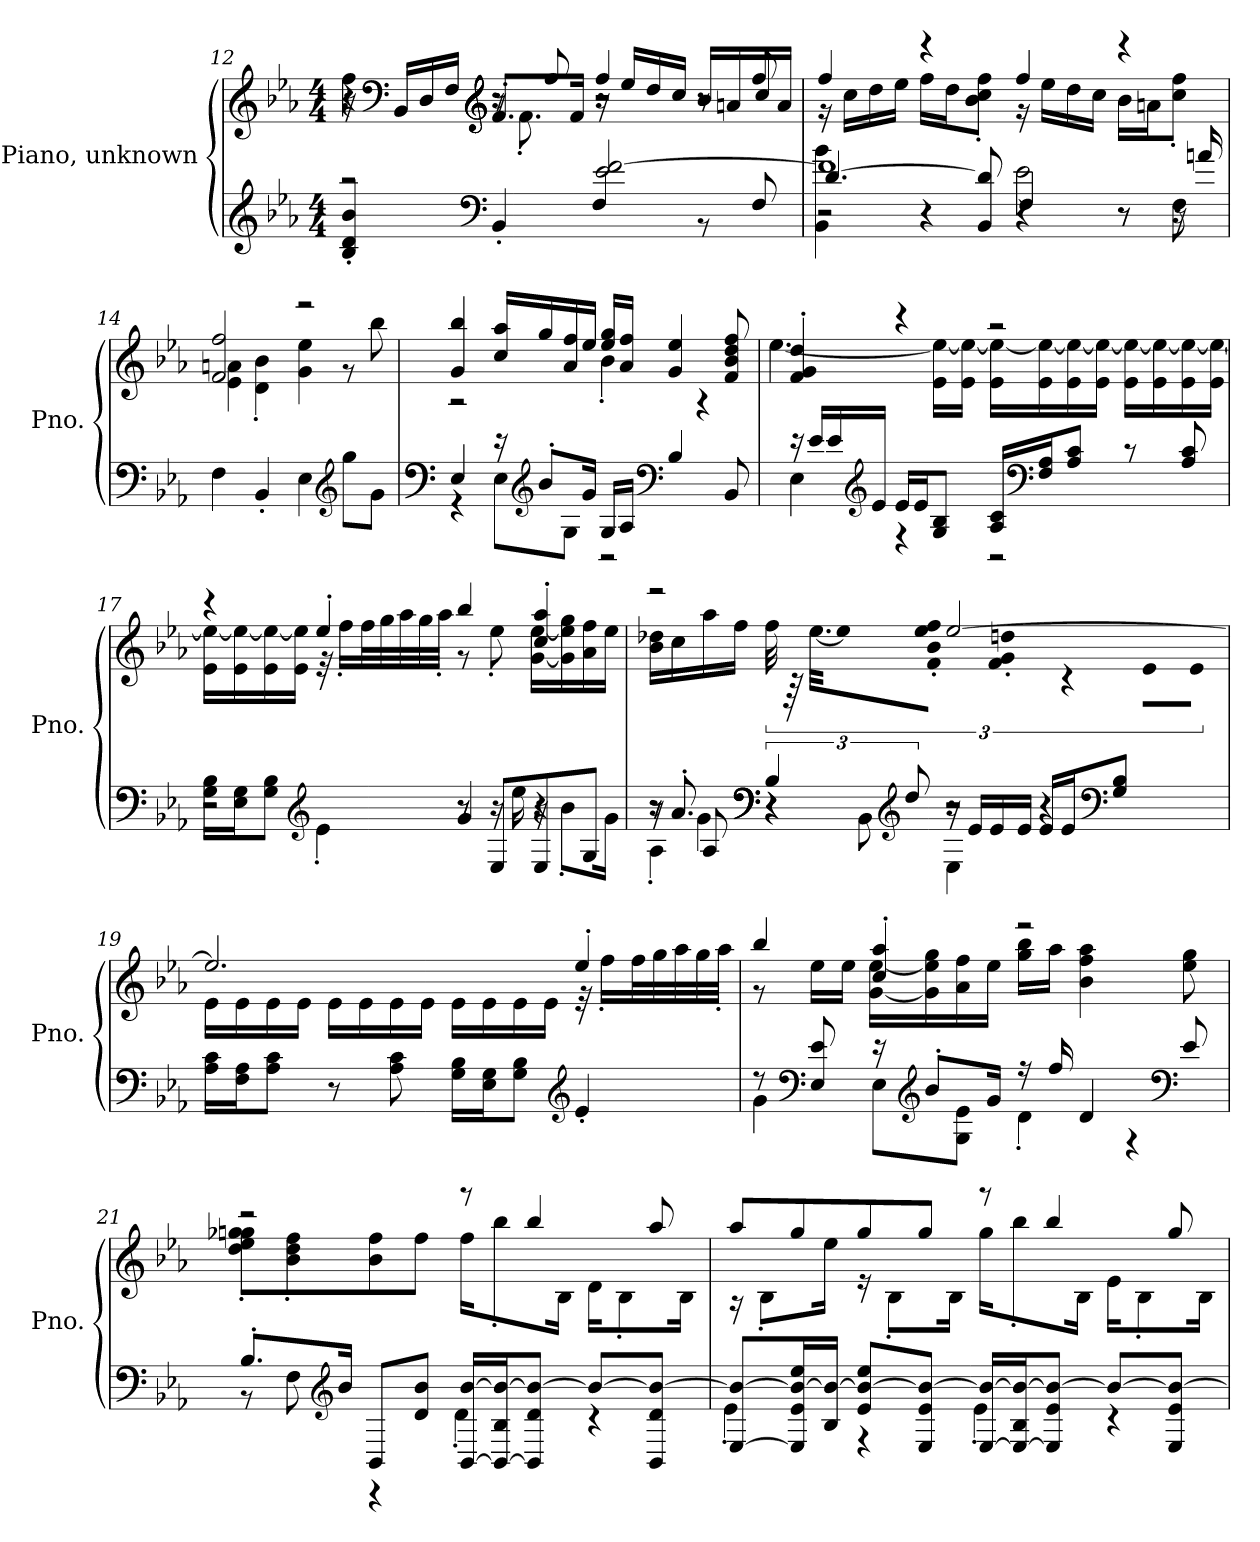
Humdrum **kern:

**kern	**kern
*part1	*part1
*staff2	*staff1
*I"Piano, unknown	*
*I'Pno.	*
!!LO:LB:g=z
*clefG2	*clefG2
*k[b-e-a-]	*k[b-e-a-]
*M4/4	*M4/4
=12	=12
*^	*^
*	*	*	*^
2r	4B-/' 4d/' 4b-/'	4r	4ff\	16r
*	*	*clefF4	*	*
.	.	.	.	16BB-/LL
.	.	.	.	16D/
.	.	.	.	16F/JJ
*clefF4	*	*clefG2	*	*
.	4BB-'/	8r	16r	8.f'/L
.	.	.	8.f'\	.
.	.	8ff/	.	.
.	.	.	.	16f/Jk
2e-/ [2f/	4F/	4ff/	2r	16r
.	.	.	.	16ee-/LL
.	.	.	.	16dd/
.	.	.	.	16cc/JJ
.	8r	8r	.	16b-/LL
.	.	.	.	16an/
.	8F/	8ff/	.	16cc/
.	.	.	.	16a/JJ
*	*	*	*v	*v
=13	=13	=13	=13
*^	*^	*	*
1f]	4BB-\ 4b-\	[4.d/	2r	4ff/	16r
.	.	.	.	.	16cc\LL
.	.	.	.	.	16dd\
.	.	.	.	.	16ee-\JJ
.	4r	.	.	4r	16ff\LL
.	.	.	.	.	16dd\J
.	.	8BB-/ 8d/]	.	.	8b-\' 8cc\' 8ff\'J
.	2e-\	4F/	4r	4ff/	16r
.	.	.	.	.	16ee-\LL
.	.	.	.	.	16dd\
.	.	.	.	.	16cc\JJ
.	.	8r	8r	4r	16b-\LL
.	.	.	.	.	16an\J
.	.	16r	8F\	.	8cc\' 8ff\'J
.	.	16an/	.	.	.
*v	*v	*v	*v	*	*
!!LO:LB:g=z	!!
=14	=14	=14
4F\	2f/ 2ff/	4e-\ 4an\
4BB-'/	.	4d\' 4b-\'
4E-\	2r	4g\ 4ee-\
*clefG2	*	*
8gg\L	.	8r
8g\J	.	8bb-\
=15	=15	=15
*clefF4	*	*
*^	*	*
4E-/	4r	4g/ 4bb-/	2r
16r	8E-\L	16cc/ 16aa-/LL	.
*clefG2	*	*	*
8b-'/L	.	16gg/	.
.	8G\J	16a-/ 16ff/	.
16g/Jk	.	16ee-/JJ	.
16G/LL	2r	16ee-/ 16gg/LL	4b-'\
16A-/JJ	.	16a-/ 16ff/JJ	.
*clefF4	*	*	*
4B-/	.	4g/ 4ee-/	.
.	.	.	4r
8BB-/	.	8f/ 8b-/ 8dd/ 8ff/	.
!!LO:LB:g=z	!!
=16	=16	=16	=16
16r	4E-\	4f/' 4g/' 4dd/'	[4.ee-\
16e-/LL	.	.	.
16e-/	.	.	.
*clefG2	*	*	*
16e-/JJ	.	.	.
16e-/LL	4r	4r	.
16e-/J	.	.	.
8G/ 8B-/J	.	.	16e-\ 16ee-\_LL
.	.	.	16e-\ 16ee-\_JJ
16A-/ 16c/LL	2r	2r	16e-\ 16ee-\_LL
*clefF4	*	*	*
16F/ 16A-/J	.	.	16e-\ 16ee-\_
8A-/ 8c/J	.	.	16e-\ 16ee-\_
.	.	.	16e-\ 16ee-\_JJ
8r	.	.	16e-\ 16ee-\_LL
.	.	.	16e-\ 16ee-\_
8A-/ 8c/	.	.	16e-\ 16ee-\_
.	.	.	16e-\ 16ee-\_JJ
!!LO:LB:g=z	!!
=17	=17	=17	=17
*	*^	*	*
2r	16G\ 16B-\LL	2r	4r	16e-\ 16ee-\_LL
.	16E-\ 16G\J	.	.	16e-\ 16ee-\_
.	8G\ 8B-\J	.	.	16e-\ 16ee-\_
.	.	.	.	16e-\ 16ee-\]JJ
*clefG2	*	*	*	*
.	4e-'\	.	4ee-'/	32r
.	.	.	.	16ff'\LL
.	.	.	.	32ff\L
.	.	.	.	32gg\
.	.	.	.	32aa-\
.	.	.	.	32gg\
.	.	.	.	32aa-'\JJJ
4g/	8r	8r	4bb-/	8r
.	16r	8E-/L	.	8ee-'\
.	16ee-\	.	.	.
4r	16r	8E-/	4cc/' 4aa-/'	[16g\ [16ee-\LL
.	8b-'\L	.	.	16g\] 16ee-\] 16gg\
.	.	8G/J	.	16a-\ 16ff\
.	16g\Jk	.	.	16ee-\JJ
!!LO:LB:g=z	!!
=18	=18	=18	=18	=18
*	*	*^	*	*
16r	4A-'\	8r	8r	2r	16b-\ 16dd-X\LL
8.a-'/	.	.	.	.	16cc\
.	.	8A-/	4g\	.	16aa-\
.	.	.	.	.	16ff\JJ
*clefF4	*	*	*	*	*
6B-/	4r	4r	.	.	48ff\
.	.	.	.	.	96r
.	.	.	.	.	[48.ee-\KLL
.	.	.	.	.	16ee-\J]
.	.	.	8BB-\	.	8f\' 8b-\' 8ee-\' 8ff\'J
*clefG2	*	*	*	*	*
12dd/	.	.	.	.	.
16r	2r	2r	4E-\	[2ee-/	4f\' 4g\' 4ddn\'
16e-/LL	.	.	.	.	.
16e-/	.	.	.	.	.
16e-/JJ	.	.	.	.	.
16e-/LL	.	.	4r	.	8r
16e-/J	.	.	.	.	.
*clefF4	*	*	*	*	*
8G/ 8B-/J	.	.	.	.	16e-\LL
.	.	.	.	.	16e-\JJ
*v	*v	*v	*v	*	*
!!LO:PB:g=z	!!
=19	=19	=19
16A-\ 16c\LL	2.ee-/]	16e-\LL
16F\ 16A-\J	.	16e-\
8A-\ 8c\J	.	16e-\
.	.	16e-\JJ
8r	.	16e-\LL
.	.	16e-\
8A-\ 8c\	.	16e-\
.	.	16e-\JJ
16G\ 16B-\LL	.	16e-\LL
16E-\ 16G\J	.	16e-\
8G\ 8B-\J	.	16e-\
.	.	16e-\JJ
*clefG2	*	*
4e-'/	4ee-'/	32r
.	.	16ff'\LL
.	.	32ff\L
.	.	32gg\
.	.	32aa-\
.	.	32gg\
.	.	32aa-'\JJJ
=20	=20	=20
*^	*	*
8r	4g\	4bb-/	8r
*clefF4	*	*	*
8E-/ 8e-/	.	.	16ee-\LL
.	.	.	16ee-\JJ
16r	8E-\L	4cc/' 4aa-/'	[16g\ [16ee-\LL
*clefG2	*	*	*
8b-'/L	.	.	16g\] 16ee-\] 16gg\
.	8G\ 8e-\J	.	16a-\ 16ff\
16g/Jk	.	.	16ee-\JJ
16r	4d'\	2r	16gg\ 16bb-\LL
16ff/	.	.	16aa-\JJ
4d/	.	.	4b-\ 4ff\ 4aa-\
.	4r	.	.
*clefF4	*	*	*
8e-/	.	.	8ee-\ 8gg\
!!LO:LB:g=z	!!
=21	=21	=21	=21
8.B-'/L	8r	2r	8dd\' 8ee-\' 8gg-X\' 8ggn\'L
.	8F\	.	8b-\' 8dd\' 8ff\'
*clefG2	*	*	*
16b-/Jk	.	.	.
8BB-/L	4r	.	8b-\ 8ff\
8d/ 8b-/J	.	.	8ff\J
[16BB-/ [16b-/LL	4d'\	8r	16ff\KL
16BB-/_ 16B-/ 16b-/_J	.	.	8bb-'\
8BB-/] 8d/ 8b-/_J	.	4bb-/	.
.	.	.	16B-\Jk
8b-/L_	4r	.	16d\KL
.	.	.	8B-'\
8BB-/ 8d/ 8b-/_J	.	8aa-/	.
.	.	.	16B-\Jk
=22	=22	=22	=22
[8E-/ 8b-/_L	4e-'\	8aa-/L	16r
.	.	.	8B-'\L
16E-/] 16e-/ 16b-/_ 16ee-/L	.	8gg/	.
16B-/ 16b-/_JJ	.	.	16ee-\Jk
8e-/ 8b-/_ 8ee-/L	4r	8gg/	16r
.	.	.	8B-'\L
8E-/ 8e-/ 8b-/_J	.	8gg/J	.
.	.	.	16B-\Jk
[16E-/ 16b-/_LL	4e-'\	8r	16gg\KL
16E-/_ 16B-/ 16b-/_J	.	.	8bb-'\
8E-/] 8e-/ 8b-/_J	.	4bb-/	.
.	.	.	16B-\Jk
8b-/L_	4r	.	16e-\KL
.	.	.	8B-'\
8E-/ 8e-/ 8b-/_J	.	8gg/	.
.	.	.	16B-\Jk
*v	*v	*	*
*	*v	*v
=	=
*-	*-
